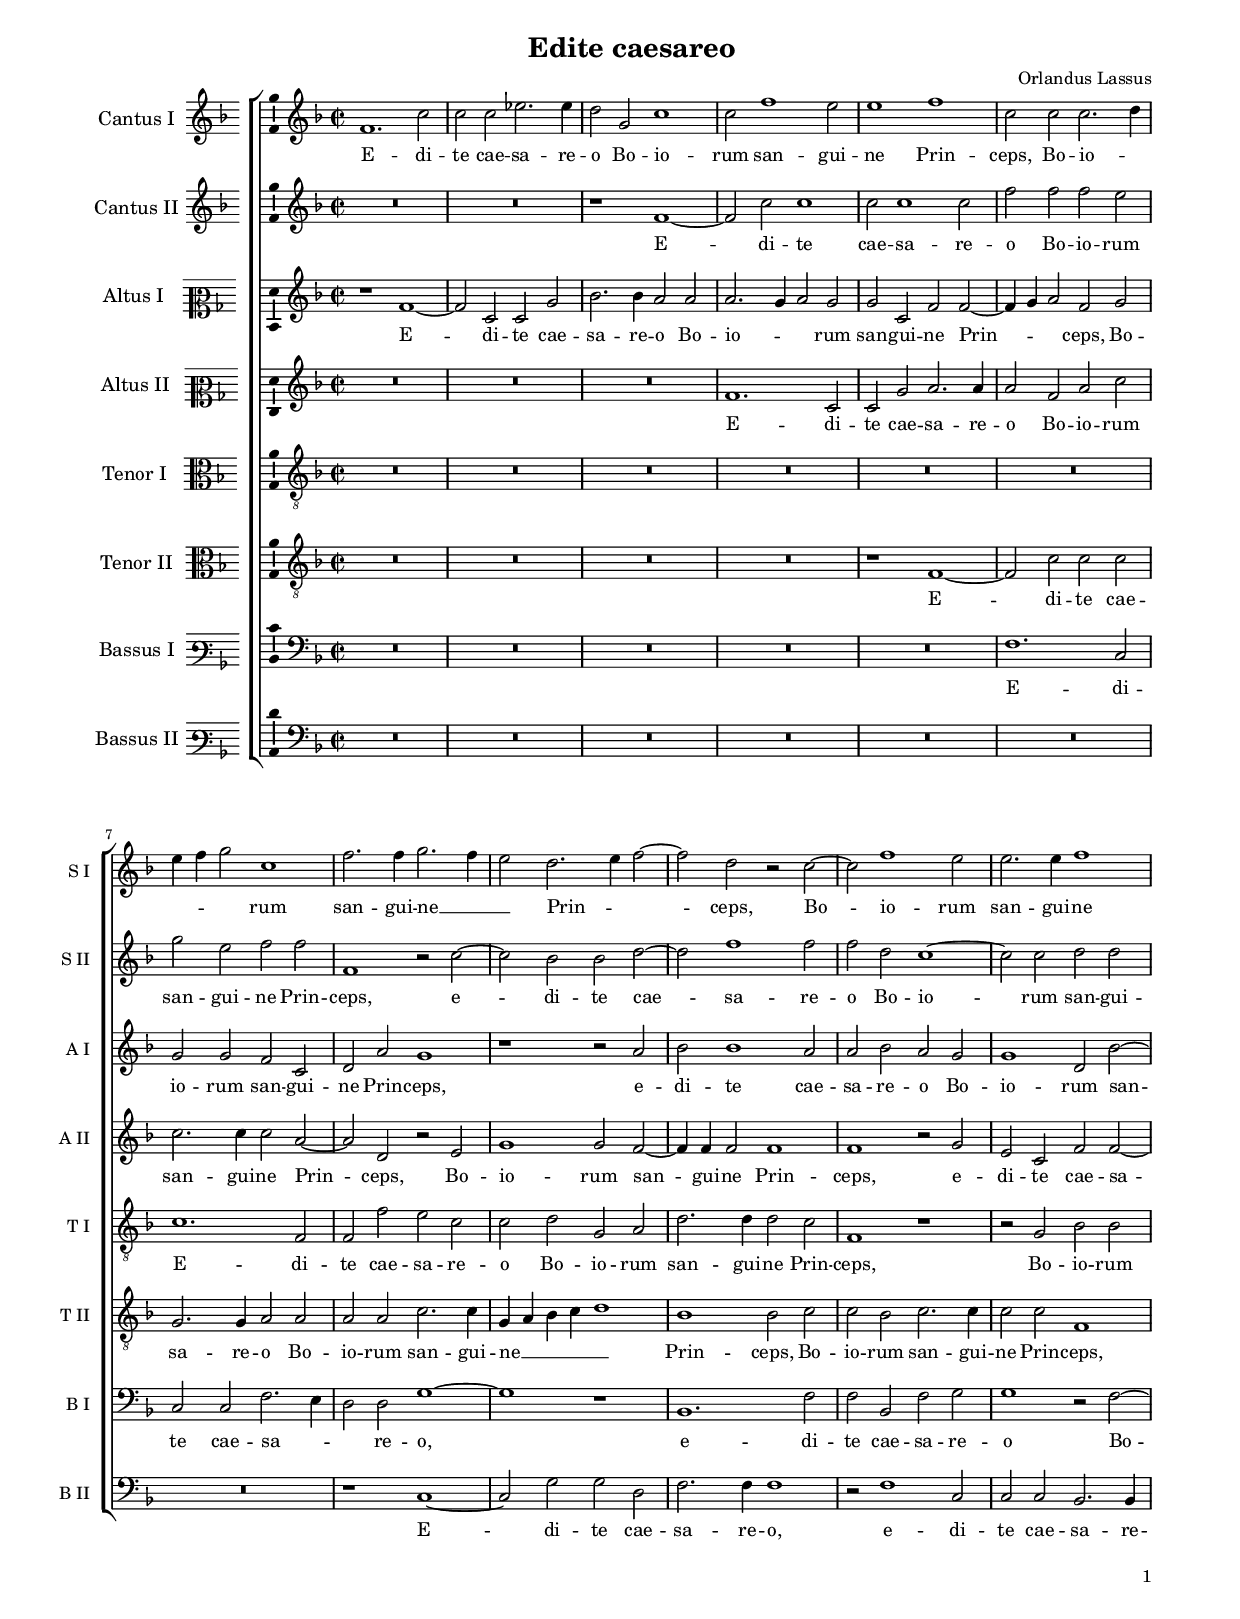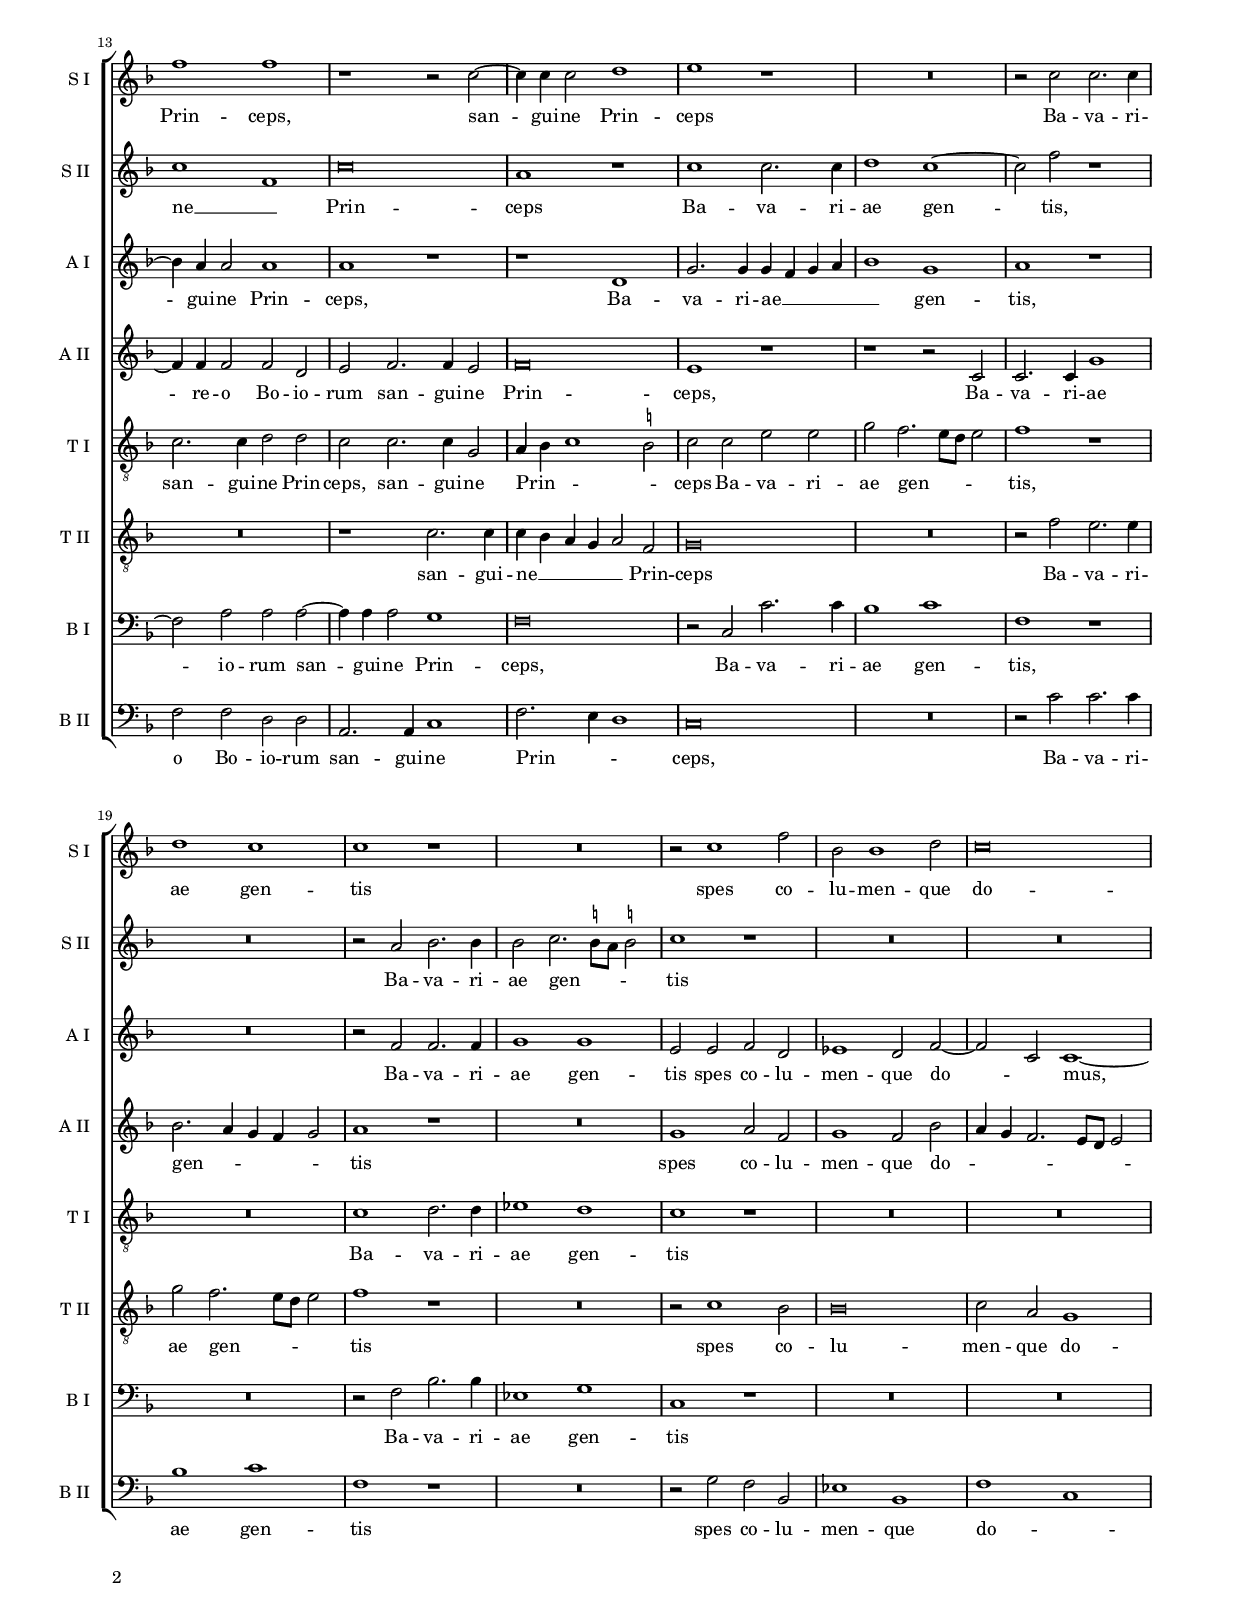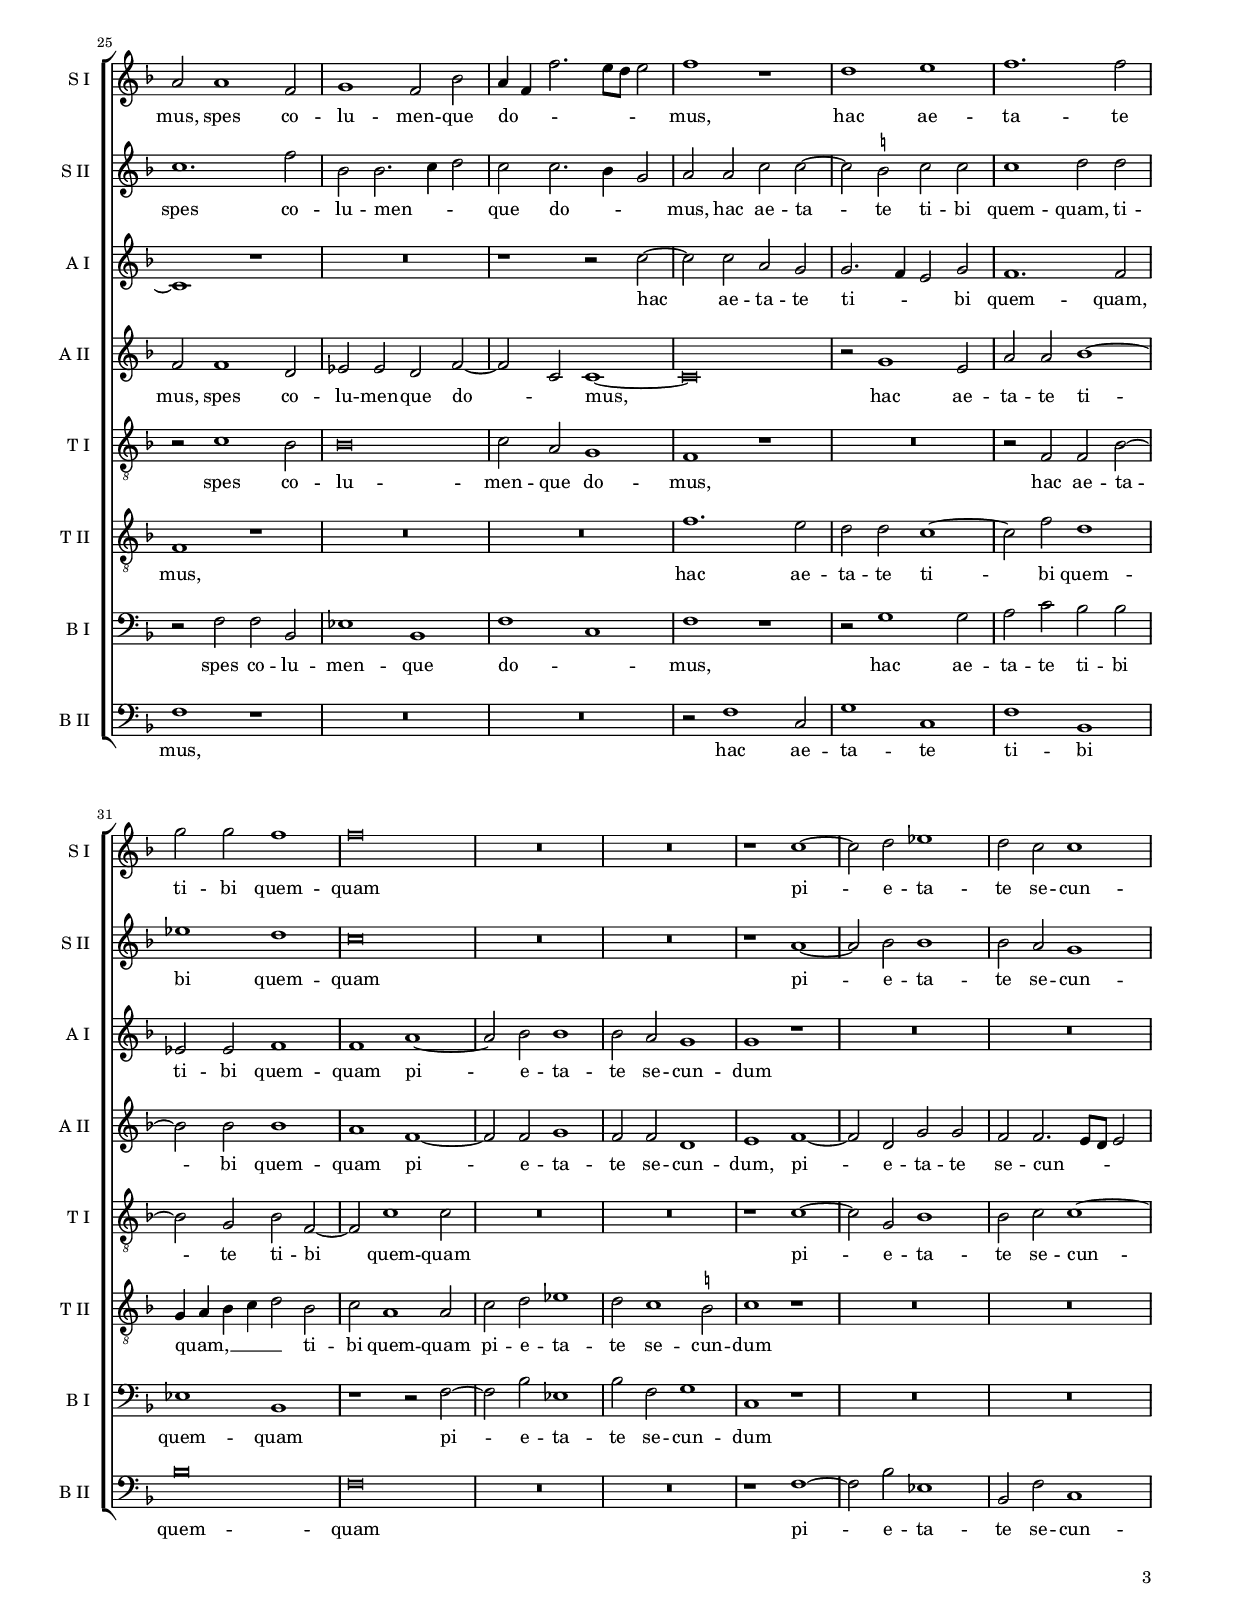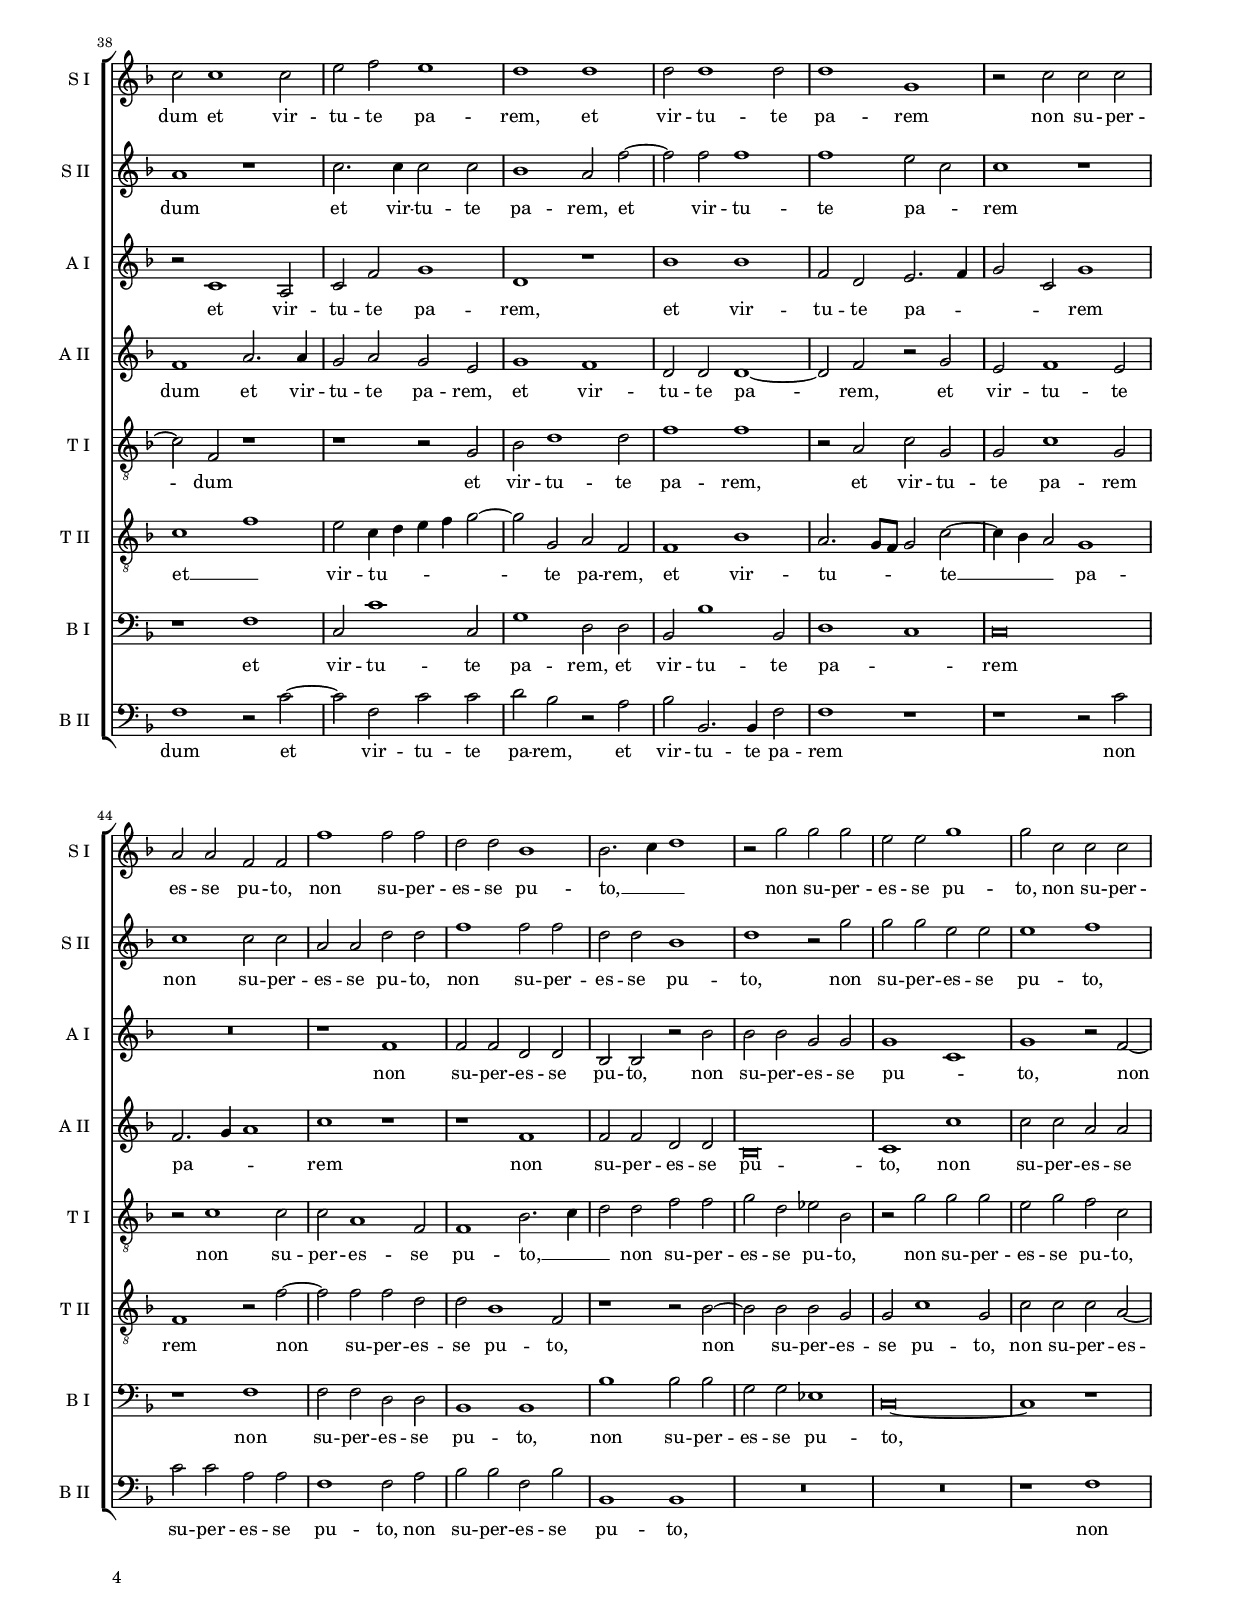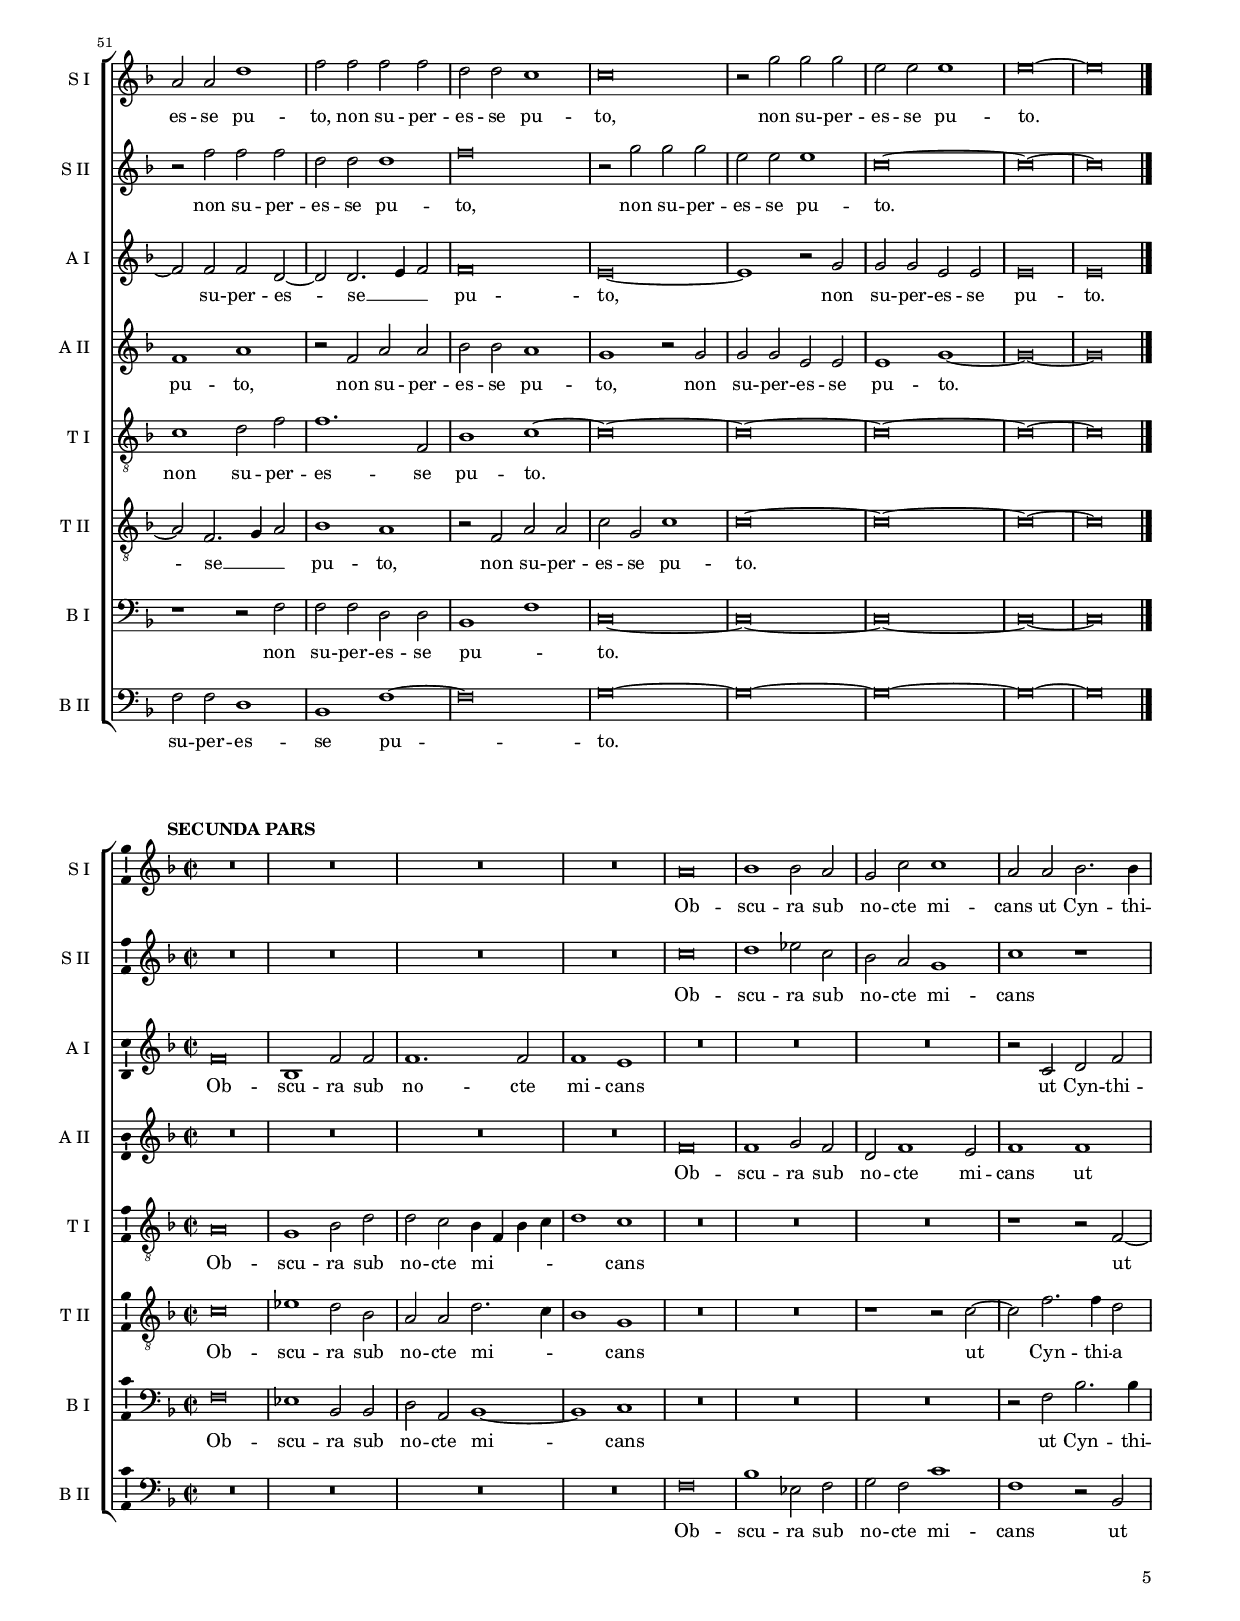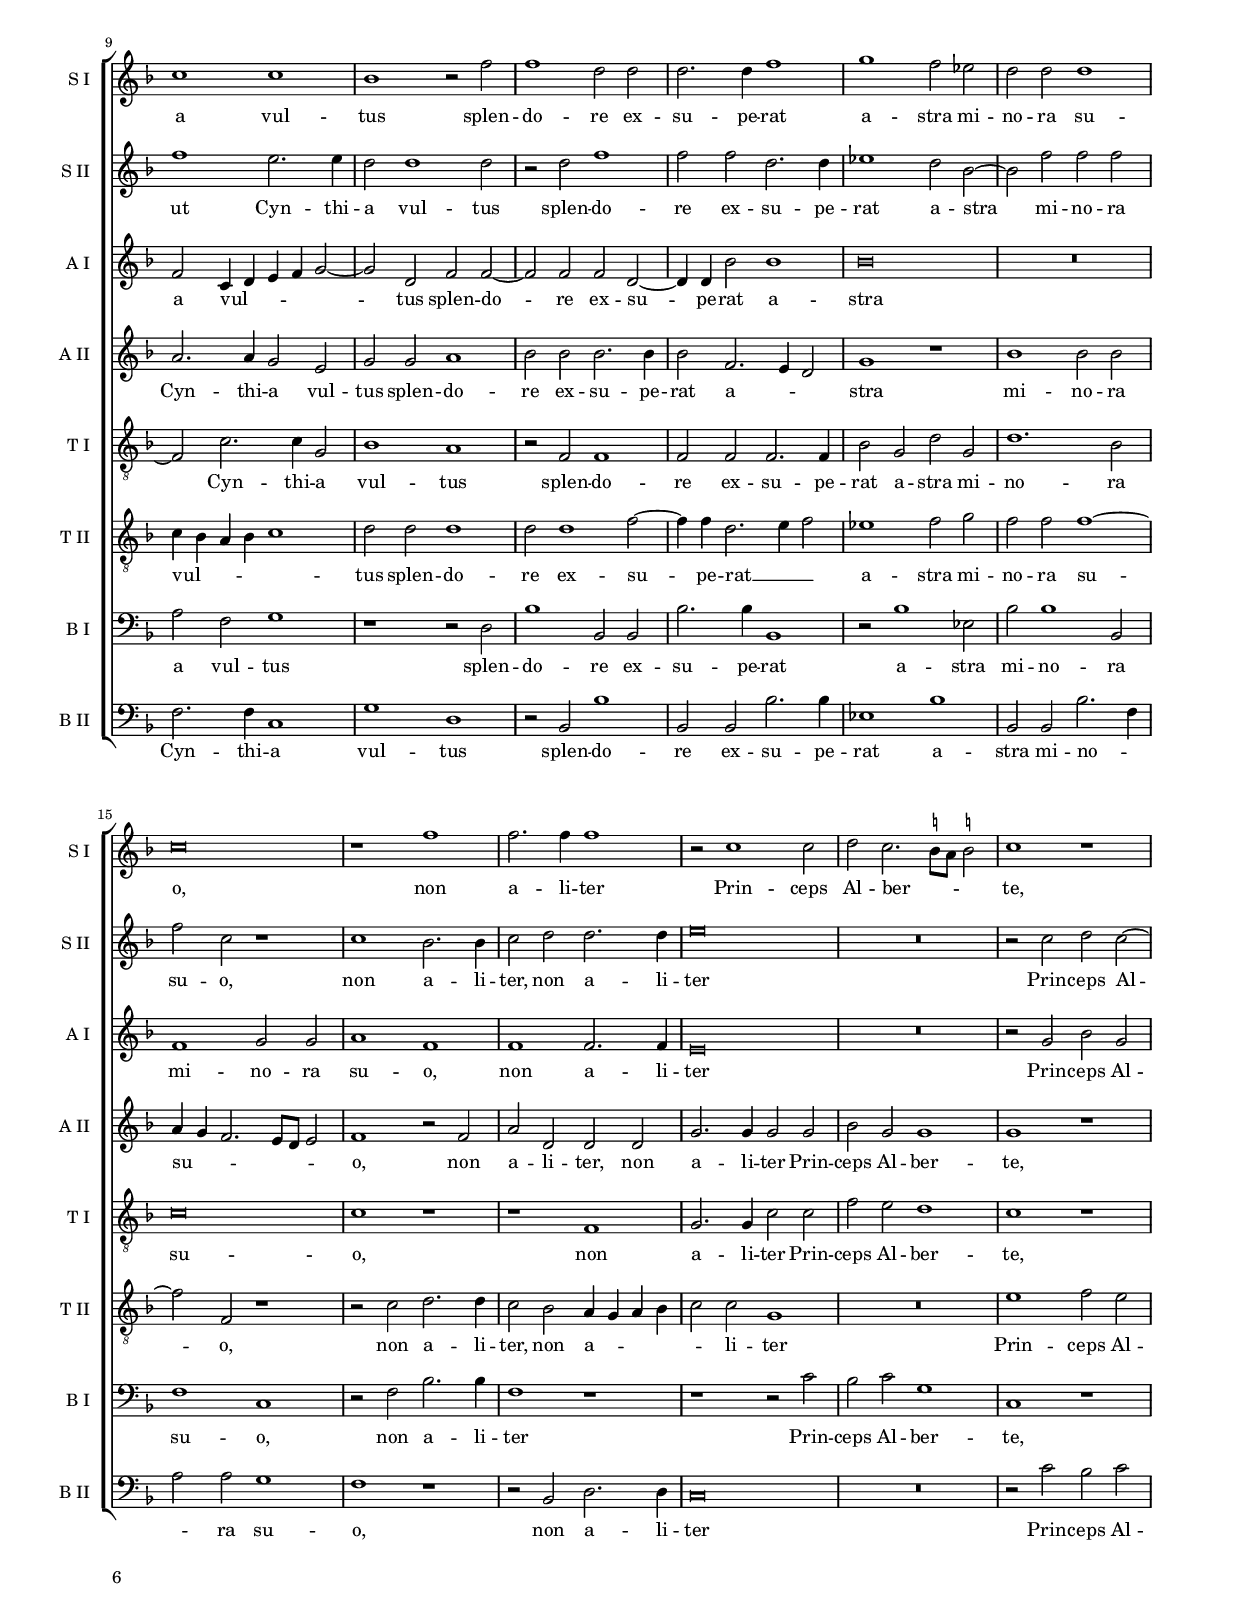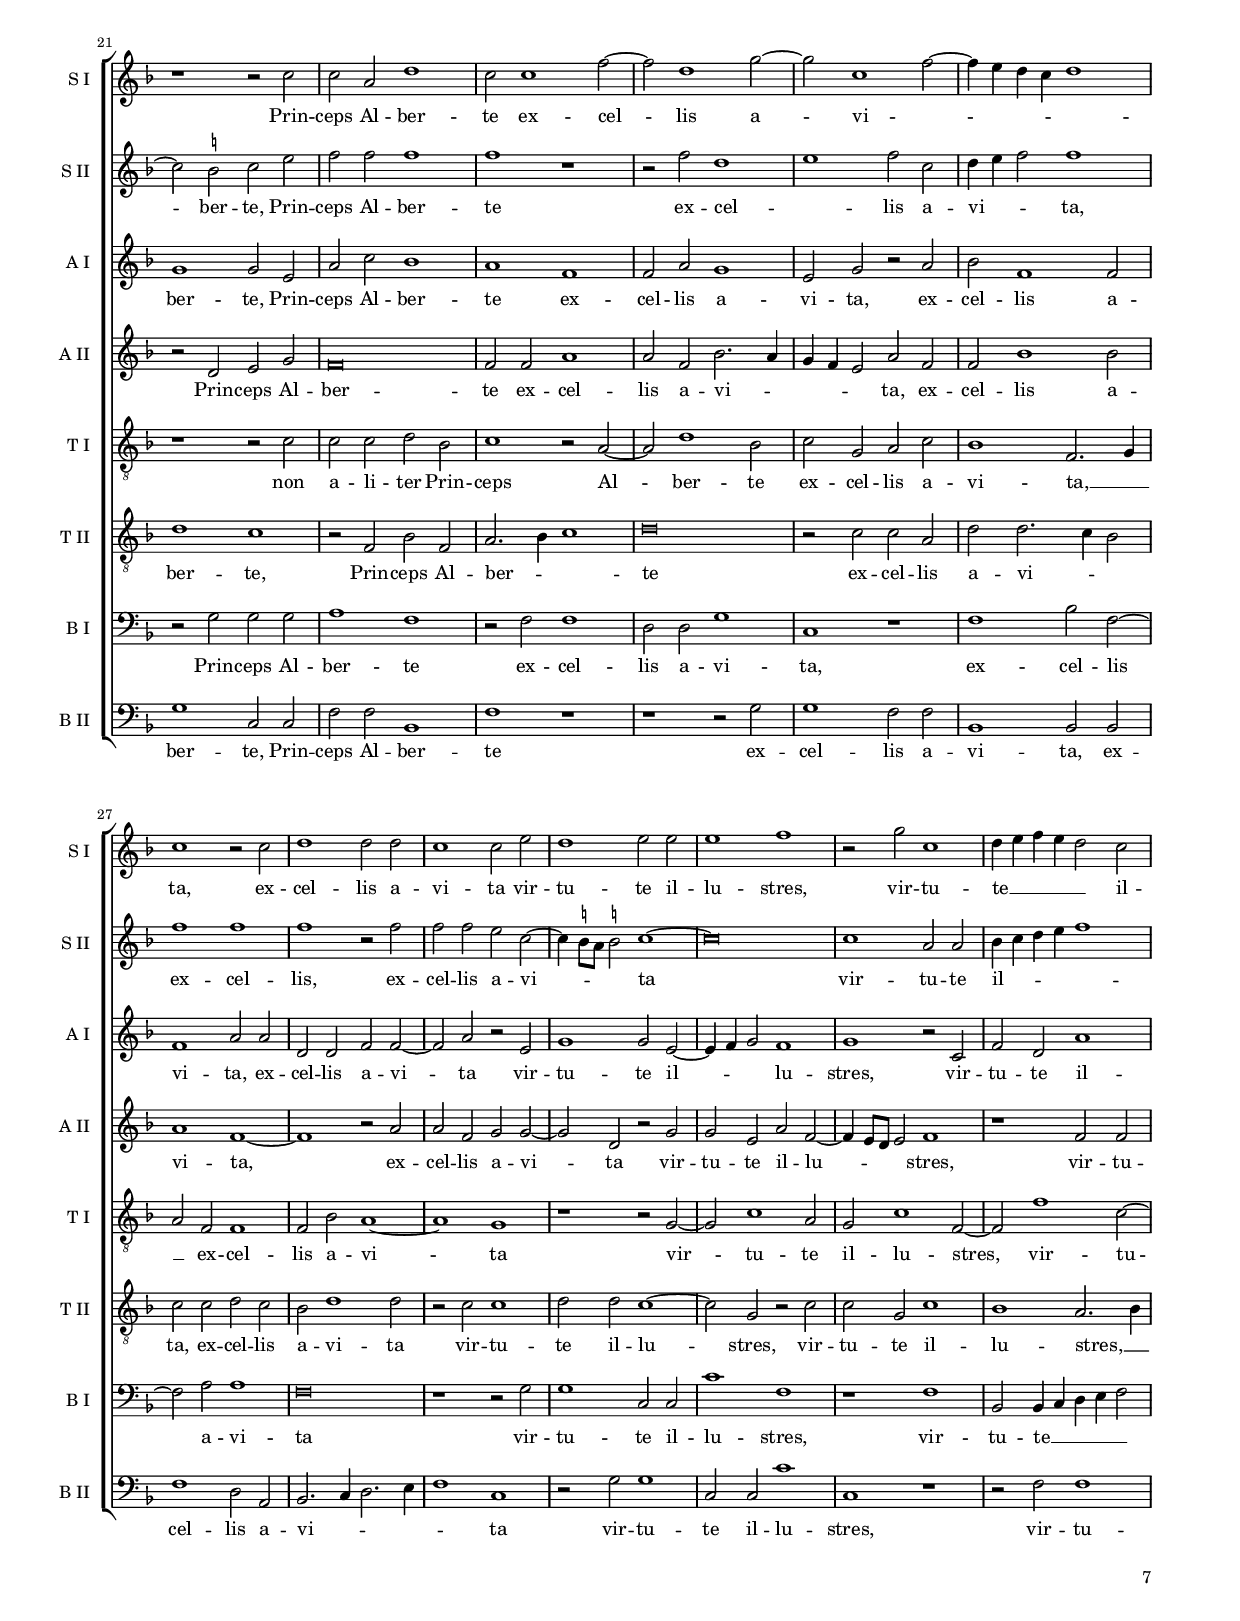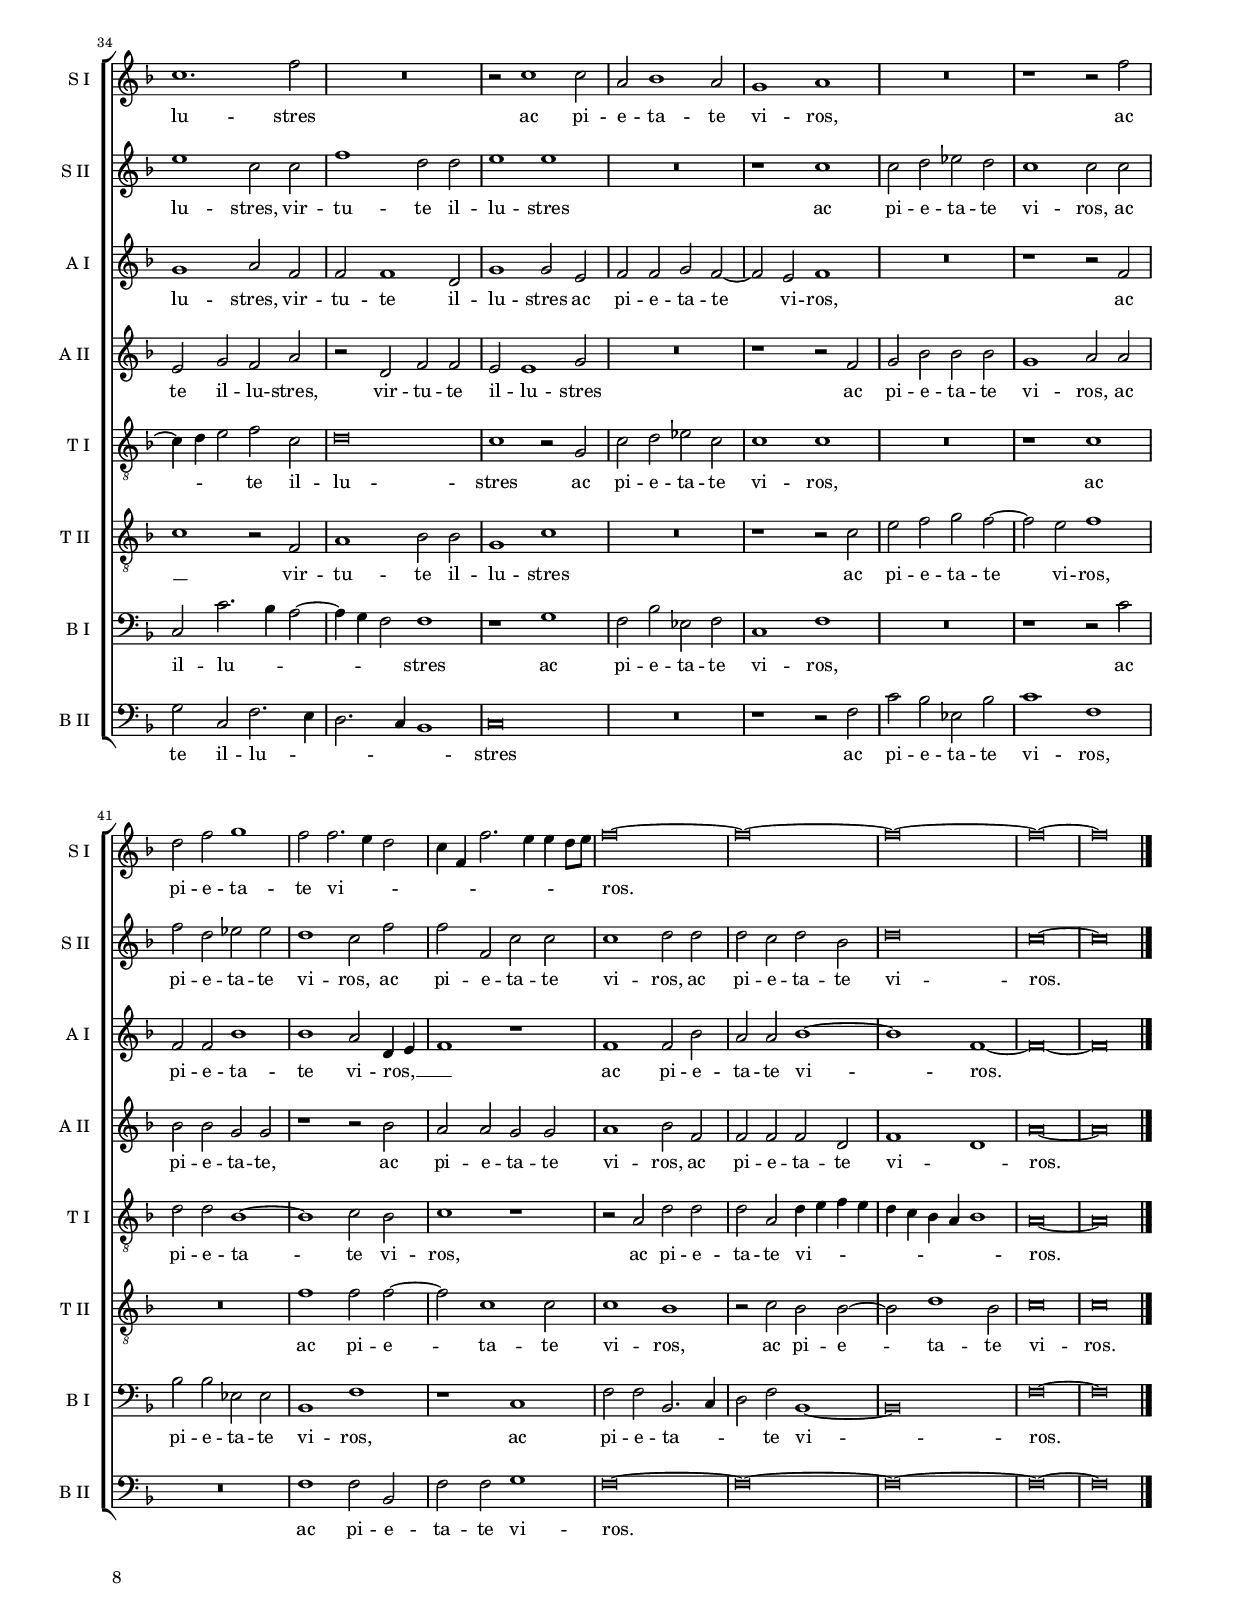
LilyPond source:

\header 
{
	title="Edite caesareo"
	composer="Orlandus Lassus"
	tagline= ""
}

\version "2.24.1"
\include "deutsch.ly"
#(set-global-staff-size 15)
% #(set-default-paper-size "letter")
#(ly:set-option 'point-and-click #f)


\paper
	{
	top-margin = 2 \cm
	bottom-margin = 1.4 \cm
	left-margin = 1.9 \cm
	right-margin = 1.5 \cm
	print-page-number = ##f
	ragged-bottom = ##f
	ragged-last-bottom = ##t
%	systems-per-page = 2
%	page-count = 8
	score-system-spacing = #'((basic-distance . 17) (minimum-distance . 14) (padding . 6) (strechability . 150))
	system-system-spacing = #'((basic-distance . 17) (minimum-distance . 14) (padding . 6) (strechability . 150))
	oddFooterMarkup=\markup   \fill-line { "" \fromproperty #'page:page-number-string }
	evenFooterMarkup=\markup  \fill-line { \fromproperty #'page:page-number-string "" }
	last-bottom-spacing = #'((basic-distance . 12) (minimum-distance . 7) (padding . 4))
	}


global =  
	{
	\key f \major
	\time 2/2 \set Score.measureLength = #(ly:make-moment 2/1)
	\skip 1*2*58 \bar "|."

	}

	ficta = { \once \set suggestAccidentals = ##t }
	
	forget = #(define-music-function (music) (ly:music?) #{
	\accidentalStyle forget
	$music
	\accidentalStyle default
	#})

	
incipitcantusprimus = \markup { \score {
	{
	\set Staff.instrumentName = \markup { \fontsize #1 "Cantus I" }
	\key f \major
	\clef violin
	s4 \bar ""
	}
	\layout  {
	raggedright = ##t
	indent = 1.6 \cm
	line-width = 2.5\cm
	\context { \Staff \remove Time_signature_engraver }
	\override Staff.Clef.Y-extent = #'(0 . 0)
	}} \hspace #1 }
      
incipitaltusprimus = \markup { \score {
	{
	\set Staff.instrumentName = \markup { \fontsize #1 "Altus I" }
	\key f \major
	\clef mezzosoprano
	s4 \bar ""
	}
	\layout  {
	raggedright = ##t
	indent = 1.6 \cm
	line-width = 2.5\cm
	\context { \Staff \remove Time_signature_engraver }
	\override Staff.Clef.Y-extent = #'(0 . 0)
	}} \hspace #1 }
      
incipittenorprimus = \markup { \score {
	{
	\set Staff.instrumentName = \markup { \fontsize #1 "Tenor I" }
	\key f \major
	\clef alto
	s4 \bar ""
	}
	\layout  {
	raggedright = ##t
	indent = 1.6 \cm
	line-width = 2.5\cm
	\context { \Staff \remove Time_signature_engraver }
	\override Staff.Clef.Y-extent = #'(0 . 0)
	}} \hspace #1 }


incipitbassusprimus = \markup { \score {
	{
	\set Staff.instrumentName = \markup { \fontsize #1 "Bassus I" }
	\key f \major
	\clef varbaritone
	s4 \bar ""
	}
	\layout  {
	raggedright = ##t
	indent = 1.6 \cm
	line-width = 2.5\cm
	\context { \Staff \remove Time_signature_engraver }
	\override Staff.Clef.Y-extent = #'(0 . 0)
	}} \hspace #1 }

incipitcantussecundus = \markup { \score {
	{
	\set Staff.instrumentName = \markup { \fontsize #1 "Cantus II" }
	\key f \major
	\clef violin
	s4 \bar ""
	}
	\layout  {
	raggedright = ##t
	indent = 1.6 \cm
	line-width = 2.5\cm
	\context { \Staff \remove Time_signature_engraver }
	\override Staff.Clef.Y-extent = #'(0 . 0)
	}} \hspace #1 }


incipitaltussecundus = \markup { \score {
	{
	\set Staff.instrumentName = \markup { \fontsize #1 "Altus II" }
	\key f \major
	\clef mezzosoprano
	s4 \bar ""
	}
	\layout  {
	raggedright = ##t
	indent = 1.6 \cm
	line-width = 2.5\cm
	\context { \Staff \remove Time_signature_engraver }
	\override Staff.Clef.Y-extent = #'(0 . 0)
	}} \hspace #1 }


incipittenorsecundus = \markup { \score {
	{
	\set Staff.instrumentName = \markup { \fontsize #1 "Tenor II" }
	\key f \major
	\clef alto
	s4 \bar ""
	}
	\layout  {
	raggedright = ##t
	indent = 1.6 \cm
	line-width = 2.5\cm
	\context { \Staff \remove Time_signature_engraver }
	\override Staff.Clef.Y-extent = #'(0 . 0)
	}} \hspace #1 }	


incipitbassussecundus = \markup { \score {
	{
	\set Staff.instrumentName = \markup { \fontsize #1 "Bassus II" }
	\key f \major
	\clef varbaritone
	s4 \bar ""
	}
	\layout  {
	raggedright = ##t
	indent = 1.6 \cm
	line-width = 2.5\cm
	\context { \Staff \remove Time_signature_engraver }
	\override Staff.Clef.Y-extent = #'(0 . 0)
	}} \hspace #1 }

cantusprimus =  \relative c''
	{
	f,1. c'2
	c2 c es2. es4
	d2 g, c1
	c2 f1 e2
%5
	e1 f1 |
	c2 c c2. d4
	e4 f g2 c,1
	f2. f4 g2. f4
	e2 d2. e4 f2~
%10
	f2 d r c~ |
	c2 f1 e2
	e2. e4 f1
	f1 f
	r1 r2 c~
%15
	c4 c c2 d1 |
	e1 r
	R\breve
	r2 c c2. c4
	d1 c
%20
	c1 r |
	R\breve
	r2 c1 f2
	b,2 b1 d2
	c\breve
%25
	a2 a1 f2 |
	g1 f2 b
	a4 f f'2. e8 d e2
	f1 r
	d1 e
%30
	f1. f2 |
	g2 g f1
	f\breve
	R\breve
	R\breve
%35
	r1 c~ |
	c2 d es1
	d2 c c1
	c2 c1 c2
	e2 f e1
%40
	d1 d |
	d2 d1 d2
	d1 g,
	r2 c c c
	a2 a f f
%45
	f'1 f2 f |
	d2 d b1
	b2. c4 d1
	r2 g g g
	e2 e g1
%50
	g2 c, c c |
	a2 a d1
	f2 f f f
	d2 d c1
	c\breve
%55
	r2 g' g g |
	e2 e e1
	e\breve~
	e\breve |
	}

altusprimus =  \relative c' 
	{
	r1 f~
	f2 c c g'
	b2. b4 a2 a
	a2. g4 a2 g
%5
	g2 c, f f~ |
	f4 g a2 f g
	g2 g f c
	d2 a' g1
	r1 r2 a
%10
	b2 b1 a2 |
	a2 b a g
	g1 d2 b'~
	b4 a a2 a1
	a1 r
%15
	r1 d, |
	g2. g4 g4 f g a
	b1 g
	a1 r
	R\breve
%20
	r2 f f2. f4 |
	g1 g
	e2 e f d
	es1 d2 f~
	f2 c c1~
%25
	c1 r |
	R\breve
	r1 r2 c'~
	c2 c a g
	g2. f4 e2 g
%30
	f1. f2 |
	es2 es f1
	f1 a~
	a2 b b1
	b2 a g1
%35
	g1 r |
	R\breve
	R\breve
	r2 c,1 a2
	c2 f g1
%40
	d1 r |
	b'1 b
	f2 d e2. f4
	g2 c, g'1
	R\breve
%45
	r1 f |
	f2 f d d
	b2 b r2 b'
	b2 b g g
	g1 c,
%50
	g'1 r2 f~ |
	f2 f f d~
	d2 d2. e4 f2
	f\breve
	e\breve~
%55
	e1 r2 g |
	g2 g e e
	e\breve
	e\breve |
	}

tenorprimus =  \relative c' 
	{
	R\breve
	R\breve
	R\breve
	R\breve
%5
	R\breve |
	R\breve
	c1. f,2
	f2 f' e c
	c2 d g, a
%10
	d2. d4 d2 c |
	f,1 r
	r2 g b b
	c2. c4 d2 d
	c2 c2. c4 g2
%15
	a4 b c1 \ficta h2 |
	c2 c e e
	g2 f2. e8 d e2
	f1 r
	R\breve
%20
	c1 d2. d4 |
	es1 d
	c1 r
	R\breve
	R\breve
%25
	r2 c1 b2 |
	b\breve
	c2 a g1
	f1 r
	R\breve
%30
	r2 f f b~ |
	b2 g b f~
	f2 c'1 c2
	R\breve
	R\breve
%35
	r1 c~ |
	c2 g b1
	b2 c c1~
	c2 f, r1
	r1 r2 g
%40
	b2 d1 d2 |
	f1 f
	r2 a, c g
	g2 c1 g2
	r2 c1 c2
%45
	c2 a1 f2 |
	f1 b2. c4
	d2 d f f
	g2 d es b
	r2 g' g g
%50
	e2 g f c |
	c1 d2 f
	f1. f,2
	b1 c~
	c\breve~
%55
	c\breve~ |
	c\breve~
	c\breve~
	c\breve |
	}

bassusprimus  =  \relative c 
	{
	R\breve
	R\breve
	R\breve
	R\breve
%5
	R\breve |
	f1. c2
	c2 c f2. e4
	d2 d g1~
	g1 r
%10
	b,1. f'2 |
	f2 b, f' g
	g1 r2 f~
	f2 a a a~
	a4 a a2 g1
%15
	f\breve |
	r2 c c'2. c4
	b1 c
	f,1 r
	R\breve
%20
	r2 f b2. b4 |
	es,1 g
	c,1 r
	R\breve
	R\breve
%25
	r2 f f b, |
	es1 b
	f'1 c
	f1 r
	r2 g1 g2
%30
	a2 c b b |
	es,1 b
	r1 r2 f'~
	f2 b es,1
	b'2 f g1
%35
	c,1 r |
	R\breve
	R\breve
	r1 f
	c2 c'1 c,2
%40
	g'1 d2 d |
	b2 b'1 b,2
	d1 c
	c\breve
	r1 f
%45
	f2 f d d |
	b1 b
	b'1 b2 b
	g2 g es1
	c\breve~
%50
	c1 r |
	r1 r2 f
	f2 f d d
	b1 f'
	c\breve~
%55
	c\breve~ |
	c\breve~
	c\breve~
	c\breve |
	}

cantussecundus =  \relative c''
	{
	R\breve
	R\breve
	r1 f,~
	f2 c' c1
%5
	c2 c1 c2 |
	f2 f f e
	g2 e f f
	f,1 r2 c'~
	c2 b b d~
%10
	d2 f1 f2 |
	f2 d c1~
	c2 c d d
	c1 f,
	c'\breve
%15
	a1 r |
	c1 c2. c4
	d1 c~
	c2 f r1
	R\breve
%20
	r2 a, b2. b4 |
	b2 c2. \stemDown \ficta h8 a \stemNeutral \ficta h!2
	c1 r
	R\breve
	R\breve
%25
	c1. f2 |
	b,2 b2. c4 d2
	c2 c2. b4 g2
	a2 a c c~
	c2 \ficta h c c
%30
	c1 d2 d |
	es1 d
	c\breve
	R\breve
	R\breve
%35
	r1 a~ |
	a2 b b1
	b2 a g1
	a1 r
	c2. c4 c2 c
%40
	b1 a2 f'~ |
	f2 f f1
	f1 e2 c
	c1 r
	c1 c2 c
%45
	a2 a d d |
	f1 f2 f
	d2 d b1
	d1 r2 g
	g2 g e e
%50
	e1 f |
	r2 f f f
	d2 d d1
	f\breve
	r2 g g g
%55
	e2 e e1 |
	c\breve~
	c\breve~
	c\breve |
	}

altussecundus =  \relative c'
	{
	R\breve
	R\breve
	R\breve
	f1. c2
%5
	c2 g' a2. a4 |
	a2 f a c
	c2. c4 c2 a~
	a2 d, r e
	g1 g2 f~
%10
	f4 f f2 f1 |
	f1 r2 g
	e2 c f f~
	f4 f f2 f d
	e2 f2. f4 e2
%15
	f\breve |
	e1 r
	r1 r2 c
	c2. c4 g'1
	b2. a4 g f g2
%20
	a1 r |
	R\breve
	g1 a2 f
	g1 f2 b
	a4 g f2. e8 d e2
%25
	f2 f1 d2 |
	es2 es d f~
	f2 c c1~
	c\breve
	r2 g'1 e2
%30
	a2 a b1~ |
	b2 b b1
	a1 f~
	f2 f g1
	f2 f d1
%35
	e1 f~ |
	f2 d g g
	f2 f2. e8 d e2
	f1 a2. a4
	g2 a g e
%40
	g1 f |
	d2 d d1~
	d2 f r g
	e2 f1 e2
	f2. g4 a1
%45
	c1 r |
	r1 f,
	f2 f d d
	b\breve
	c1 c'
%50
	c2 c a a |
	f1 a
	r2 f a a
	b2 b a1
	g1 r2 g
%55
	g2 g e e |
	e1 g~
	g\breve~
	g\breve |
	}

tenorsecundus =  \relative c'
	{
	R\breve
	R\breve
	R\breve
	R\breve
%5
	r1 f,~ |
	f2 c' c c
	g2. g4 a2 a
	a2 a c2. c4
	g4 a b c d1
%10
	b1 b2 c |
	c2 b c2. c4
	c2 c f,1
	R\breve
	r1 c'2. c4
%15
	c4 b a g a2 f |
	g\breve
	R\breve
	r2 f' e2. e4
	g2 f2. e8 d e2
%20
	f1 r |
	R\breve
	r2 c1 b2
	b\breve
	c2 a g1
%25
	f1 r |
	R\breve
	R\breve
	f'1. e2
	d2 d c1~
%30
	c2 f d1 |
	g,4 a b c d2 b
	c2 a1 a2
	c2 d es1
	d2 c1 \ficta h2
%35
	c1 r |
	R\breve
	R\breve
	c1 f
	e2 c4 d e f g2~
%40
	g2 g, a f |
	f1 b
	a2. g8 f g2 c~
	c4 b a2 g1
	f1 r2 f'~
%45
	f2 f f d |
	d2 b1 f2
	r1 r2 b~
	b2 b b g
	g2 c1 g2
%50
	c2 c c a~ |
	a2 f2. g4 a2
	b1 a
	r2 f a a
	c2 g c1
%55
	c\breve~ |
	c\breve~
	c\breve~
	c\breve |
	}

bassussecundus =  \relative c
	{
	R\breve
	R\breve
	R\breve
	R\breve
%5
	R\breve |
	R\breve
	R\breve
	r1 c~
	c2 g' g d
%10
	f2. f4 f1 |
	r2 f1 c2
	c2 c b2. b4
	f'2 f d d
	a2. a4 c1
%15
	f2. e4 d1 |
	c\breve
	R\breve
	r2 c'2 c2. c4
	b1 c
%20
	f,1 r |
	R\breve
	r2 g f b,
	es1 b
	f'1 c
%25
	f1 r |
	R\breve
	R\breve
	r2 f1 c2
	g'1 c,
%30
	f1 b, |
	b'\breve
	f\breve
	R\breve
	R\breve
%35
	r1 f~ |
	f2 b es,1
	b2 f' c1
	f1 r2 c'~
	c2 f, c' c
%40
	d2 b r2 a |
	b2 b,2. b4 f'2
	f1 r
	r1 r2 c'
	c2 c a a
%45
	f1 f2 a |
	b2 b f b
	b,1 b
	R\breve
	R\breve
%50
	r1 f' |
	f2 f d1
	b1 f'~
	f\breve
	g\breve~
%55
	g\breve~ |
	g\breve~
	g\breve~
	g\breve |
	}


lyricscantusprimus = \lyricmode {
	E -- di -- te cae -- sa -- re -- o 
	Bo -- io -- rum san -- gui -- ne Prin -- ceps,
	Bo -- io -- _ _ _ _ rum san -- gui -- ne __ _ _ Prin -- _ _ ceps,
	Bo -- io -- rum san -- gui -- ne Prin -- ceps,
	san -- gui -- ne Prin -- ceps
	Ba -- va -- ri -- ae gen -- tis
	spes co -- lu -- men -- que do -- mus,
	spes co -- lu -- men -- que do -- _ _ _ _ _ mus,
	hac ae -- ta -- te ti -- bi quem -- quam
	pi -- e -- ta -- te se -- cun -- dum
	et vir -- tu -- te pa -- rem,
	et vir -- tu -- te pa -- rem
	non su -- per -- es -- se pu -- to,
	non su -- per -- es -- se pu -- to, __ _ _
	non su -- per -- es -- se pu -- to,
	non su -- per -- es -- se pu -- to,
	non su -- per -- es -- se pu -- to,
	non su -- per -- es -- se pu -- to.
	}


lyricsaltusprimus = \lyricmode {
	E -- di -- te cae -- sa -- re -- o 
	Bo -- io -- _ _ rum san -- gui -- ne Prin -- _ _ ceps,
	Bo -- io -- rum san -- gui -- ne Prin -- ceps,
	e -- di -- te cae -- sa -- re -- o
	Bo -- io -- rum san -- gui -- ne Prin -- ceps,
	Ba -- va -- ri -- ae __ _ _ _ _ gen -- tis,
	Ba -- va -- ri -- ae gen -- tis
	spes co -- lu -- men -- que do -- _ mus,
	hac ae -- ta -- te ti -- _ _ bi quem -- quam,
	ti -- bi quem -- quam
	pi -- e -- ta -- te se -- cun -- dum
	et vir -- tu -- te pa -- rem,
	et vir -- tu -- te pa -- _ _ _ rem
	non su -- per -- es -- se pu -- to,
	non su -- per -- es -- se pu -- _ to,
	non su -- per -- es -- se __ _ _ pu -- to,
	non su -- per -- es -- se pu -- to.
	}


lyricstenorprimus = \lyricmode {
	E -- di -- te cae -- sa -- re -- o 
	Bo -- io -- rum san -- gui -- ne Prin -- ceps,
	Bo -- io -- rum san -- gui -- ne Prin -- ceps,
	san -- gui -- ne Prin -- _ _ _ ceps
	Ba -- va -- ri -- ae gen -- _ _ _ tis,
	Ba -- va -- ri -- ae gen -- tis
	spes co -- lu -- men -- que do -- mus,
	hac ae -- ta -- te ti -- bi quem -- quam
	pi -- e -- ta -- te se -- cun -- dum
	et vir -- tu -- te pa -- rem,
	et vir -- tu -- te pa -- rem
	non su -- per -- es -- se pu -- to, __ _ _
	non su -- per -- es -- se pu -- to,
	non su -- per -- es -- se pu -- to,
	non su -- per -- es -- se pu -- to.
	}


lyricsbassusprimus = \lyricmode {
	E -- di -- te cae -- sa -- _ _ re -- o,
	e -- di -- te cae -- sa -- re -- o
	Bo -- io -- rum san -- gui -- ne Prin -- ceps,
	Ba -- va -- ri -- ae gen -- tis,
	Ba -- va -- ri -- ae gen -- tis
	spes co -- lu -- men -- que do -- _ mus,
	hac ae -- ta -- te ti -- bi quem -- quam
	pi -- e -- ta -- te se -- cun -- dum
	et vir -- tu -- te pa -- rem,
	et vir -- tu -- te pa -- _ rem
	non su -- per -- es -- se pu -- to,
	non su -- per -- es -- se pu -- to,
	non su -- per -- es -- se pu -- _ to.
	}


lyricscantussecundus = \lyricmode {
	E -- di -- te cae -- sa -- re -- o 
	Bo -- io -- rum san -- gui -- ne Prin -- ceps,
	e -- di -- te cae -- sa -- re -- o
	Bo -- io -- rum san -- gui -- ne __ _ Prin -- ceps
	Ba -- va -- ri -- ae gen -- tis,
	Ba -- va -- ri -- ae gen -- _ _ _ tis
	spes co -- lu -- men -- _ _ que do -- _ _ mus,
	hac ae -- ta -- te ti -- bi quem -- quam,
	ti -- bi quem -- quam
	pi -- e -- ta -- te se -- cun -- dum
	et vir -- tu -- te pa -- rem,
	et vir -- tu -- te pa -- _ rem
	non su -- per -- es -- se pu -- to,
	non su -- per -- es -- se pu -- to,
	non su -- per -- es -- se pu -- to,
	non su -- per -- es -- se pu -- to,
	non su -- per -- es -- se pu -- to.
	}


lyricsaltussecundus = \lyricmode {
	E -- di -- te cae -- sa -- re -- o 
	Bo -- io -- rum san -- gui -- ne Prin -- ceps,
	Bo -- io -- rum san -- gui -- ne Prin -- ceps,
	e -- di -- te cae -- sa -- re -- o
	Bo -- io -- rum san -- gui -- ne Prin -- ceps,
	Ba -- va -- ri -- ae gen -- _ _ _ _ tis
	spes co -- lu -- men -- que do -- _ _ _ _ _ _ mus,
	spes co -- lu -- men -- que do -- _ mus,
	hac ae -- ta -- te ti -- bi quem -- quam
	pi -- e -- ta -- te se -- cun -- dum,
	pi -- e -- ta -- te se -- cun -- _ _ _ dum
	et vir -- tu -- te pa -- rem,
	et vir -- tu -- te pa -- rem,
	et vir -- tu -- te pa -- _ _ rem
	non su -- per -- es -- se pu -- to,
	non su -- per -- es -- se pu -- to,
	non su -- per -- es -- se pu -- to,
	non su -- per -- es -- se pu -- to.
	}
	

lyricstenorsecundus = \lyricmode {
	E -- di -- te cae -- sa -- re -- o 
	Bo -- io -- rum san -- gui -- ne __ _ _ _ _ Prin -- ceps,
	Bo -- io -- rum san -- gui -- ne Prin -- ceps,
	san -- gui -- ne __ _ _ _ _ Prin -- ceps
	Ba -- va -- ri -- ae gen -- _ _ _ tis
	spes co -- lu -- men -- que do -- mus,
	hac ae -- ta -- te ti -- bi quem -- quam, __ _ _ _ _
	ti -- bi quem -- quam
	pi -- e -- ta -- te se -- cun -- dum
	et __ _ vir -- tu -- _ _ _ _ te pa -- rem,
	et vir -- tu -- _ _ _ te __ _ _ pa -- rem
	non su -- per -- es -- se pu -- to,
	non su -- per -- es -- se pu -- to,
	non su -- per -- es -- se __ _ _ pu -- to,
	non su -- per -- es -- se pu -- to.
	}


lyricsbassussecundus = \lyricmode {
	E -- di -- te cae -- sa -- re -- o,
	e -- di -- te cae -- sa -- re -- o
	Bo -- io -- rum san -- gui -- ne Prin -- _ _ ceps,
	Ba -- va -- ri -- ae gen -- tis
	spes co -- lu -- men -- que do -- _ mus,
	hac ae -- ta -- te ti -- bi quem -- quam
	pi -- e -- ta -- te se -- cun -- dum
	et vir -- tu -- te pa -- rem,
	et vir -- tu -- te pa -- rem
	non su -- per -- es -- se pu -- to,
	non su -- per -- es -- se pu -- to,
	non su -- per -- es -- se pu -- to.
	}


\score
{	\transpose c c {
	
<<
	\new ChoirStaff \with { \override StaffGrouper.staffgroup-staff-spacing.basic-distance = #15 
				\override StaffGrouper.staff-staff-spacing.basic-distance = #12 }
	<<
	
	\new Staff << \global
	\new Voice="v1" {
		\set Staff.instrumentName=\incipitcantusprimus
		\set Staff.shortInstrumentName = "S I  "
		\set Staff.midiInstrument = "reed organ"
		\clef violin
		\cantusprimus }
	\new Lyrics \lyricsto "v1" {\lyricscantusprimus }
	>>

	\new Staff << \global
	\new Voice="v5" {
		\set Staff.instrumentName=\incipitcantussecundus
		\set Staff.shortInstrumentName = "S II  "
		\set Staff.midiInstrument = "reed organ"
		\clef violin
		\cantussecundus }
	\new Lyrics \lyricsto "v5" {\lyricscantussecundus }
	>>
	
	\new Staff << \global
	\new Voice="v2" {
		\set Staff.instrumentName=\incipitaltusprimus
		\set Staff.shortInstrumentName = "A I  "
		\set Staff.midiInstrument = "reed organ"
		\clef violin 
		\altusprimus }
	\new Lyrics \lyricsto "v2" {\lyricsaltusprimus }
	>>	
	
	\new Staff << \global
	\new Voice="v6" {
		\set Staff.instrumentName=\incipitaltussecundus
		\set Staff.shortInstrumentName = "A II  "
		\set Staff.midiInstrument = "reed organ"
		\clef violin 
		\altussecundus }
	\new Lyrics \lyricsto "v6" {\lyricsaltussecundus }
	>>
	
	\new Staff << \global
	\new Voice="v3" {
		\set Staff.instrumentName=\incipittenorprimus
		\set Staff.shortInstrumentName = "T I  "
		\set Staff.midiInstrument = "reed organ"
		\clef "G_8"
		\tenorprimus }
	\new Lyrics \lyricsto "v3" {\lyricstenorprimus }
	>>
	
	\new Staff << \global
	\new Voice="v7" {
		\set Staff.instrumentName=\incipittenorsecundus
		\set Staff.shortInstrumentName = "T II  "
		\set Staff.midiInstrument = "reed organ"
		\clef "G_8"
		\tenorsecundus }
	\new Lyrics \lyricsto "v7" {\lyricstenorsecundus }
	>>
	
	\new Staff << \global
	\new Voice="v4" {
		\set Staff.instrumentName=\incipitbassusprimus
		\set Staff.shortInstrumentName = "B I  "
		\set Staff.midiInstrument = "reed organ"
		\clef bass 
		\bassusprimus }
	\new Lyrics \lyricsto "v4" {\lyricsbassusprimus}
	>>

	\new Staff << \global
	\new Voice="v8" {
		\set Staff.instrumentName=\incipitbassussecundus
		\set Staff.shortInstrumentName = "B II  "
		\set Staff.midiInstrument = "reed organ"
		\clef bass 
		\bassussecundus }
	\new Lyrics \lyricsto "v8" {\lyricsbassussecundus}
	>>
	>>
>>
	} % transpose

\layout
	{
	indent = 2.5 \cm
%	\context { \Lyrics \override VerticalAxisGroup.nonstaff-relatedstaff-spacing.padding = #1.2 }
%	\context { \Lyrics \override LyricText.font-size = #1 }
	\context { \Score \override BarNumber.padding = #2 }
	\context { \Voice \override NoteHead.style = #'baroque }
	\context { \Staff \consists Ambitus_engraver }
	}

\midi
	{
	 \tempo 2 = 85
	}
    
	
}
    
    
%%%%%%%%%%%%%%%%%%%%%%%%%%%%  SECUNDA PARS %%%%%%%%%%%%%%%%%%%%%%%%%%%%%%%%%

	
	
global = {
	\key f \major
	\time 2/2 \set Score.measureLength = #(ly:make-moment 2/1)
	\skip 1*2*48 \bar "|."
	}


cantusprimus =  \relative c''
	{
	R\breve
	R\breve
	R\breve
	R\breve
%5
	a\breve |
	b1 b2 a
	g2 c c1
	a2 a b2. b4
	c1 c
%10
	b1 r2 f' |
	f1 d2 d
	d2. d4 f1
	g1 f2 es
	d2 d d1
%15
	c\breve |
	r1 f
	f2. f4 f1
	r2 c1 c2
	d2 c2. \ficta \stemDown h8 a \stemNeutral \ficta h!2
%20
	c1 r |
	r1 r2 c
	c2 a d1
	c2 c1 f2~
	f2 d1 g2~
%25
	g2 c,1 f2~ |
	f4 e d c d1
	c1 r2 c
	d1 d2 d
	c1 c2 e
%30
	d1 e2 e |
	e1 f
	r2 g c,1
	d4 e f e d2 c
	c1. f2
%35
	R\breve |
	r2 c1 c2
	a2 b1 a2
	g1 a
	R\breve
%40
	r1 r2 f' |
	d2 f g1
	f2 f2. e4 d2
	c4 f, f'2. e4 e d8 e
	f\breve~
%45
	f\breve~
	f\breve~
	f\breve~
	f\breve |
	}

altusprimus =  \relative c' 
	{
	f\breve
	b,1 f'2 f
	f1. f2
	f1 e
%5
	R\breve |
	R\breve
	R\breve
	r2 c d f
	f2 c4 d e f g2~
%10
	g2 d f f~ |
	f2 f f d~
	d4 d b'2 b1
	b\breve
	R\breve
%15
	f1 g2 g |
	a1 f
	f1 f2. f4
	e\breve
	R\breve
%20
	r2 g b g |
	g1 g2 e
	a2 c b1
	a1 f
	f2 a g1
%25
	e2 g r a |
	b2 f1 f2
	f1 a2 a
	d,2 d f f~
	f2 a r e
%30
	g1 g2 e~ |
	e4 f g2 f1
	g1 r2 c,
	f2 d a'1
	g1 a2 f
%35
	f2 f1 d2 |
	g1 g2 e
	f2 f g f~
	f2 e f1
	R\breve
%40
	r1 r2 f |
	f2 f b1
	b1 a2 d,4 e
	f1 r
	f1 f2 b
%45
	a2 a b1~ |
	b1 f~
	f\breve~
	f\breve |
	}

tenorprimus =  \relative c' 
	{
	a\breve
	g1 b2 d
	d2 c b4 f b c
	d1 c
%5
	R\breve |
	R\breve
	R\breve
	r1 r2 f,~
	f2 c'2. c4 g2
%10
	b1 a |
	r2 f f1
	f2 f f2. f4
	b2 g d' g,
	d'1. b2
%15
	c\breve |
	c1 r
	r1 f,
	g2. g4 c2 c
	f2 e d1
%20
	c1 r |
	r1 r2 c
	c2 c d b
	c1 r2 a~
	a2 d1 b2
%25
	c2 g a c |
	b1 f2. g4
	a2 f f1
	f2 b a1~
	a1 g
%30
	r1 r2 g~ |
	g2 c1 a2
	g2 c1 f,2~
	f2 f'1 c2~
	c4 d e2 f c
%35
	d\breve |
	c1 r2 g
	c2 d es c
	c1 c
	R\breve
%40
	r1 c |
	d2 d b1~
	b1 c2 b
	c1 r
	r2 a d d
%45
	d2 a d4 e f e |
	d4 c b a b1
	a\breve~
	a\breve |
	}

bassusprimus  =  \relative c 
	{
	f\breve
	es1 b2 b
	d2 a b1~
	b1 c
%5
	R\breve |
	R\breve
	R\breve
	r2 f b2. b4
	a2 f g1
%10
	r1 r2 d |
	b'1 b,2 b
	b'2. b4 b,1
	r2 b'1 es,2
	b'2 b1 b,2
%15
	f'1 c |
	r2 f b2. b4
	f1 r
	r1 r2 c'
	b2 c g1
%20
	c,1 r |
	r2 g' g g
	a1 f
	r2 f f1
	d2 d g1
%25
	c,1 r |
	f1 b2 f~
	f2 a a1
	f\breve
	r1 r2 g
%30
	g1 c,2 c |
	c'1 f,
	r1 f
	b,2 b4 c d e f2
	c2 c'2. b4 a2~
%35
	a4 g f2 f1 |
	r1 g
	f2 b es, f
	c1 f
	R\breve
%40
	r1 r2 c' |
	b2 b es, es
	b1 f'
	r1 c
	f2 f b,2. c4
%45
	d2 f b,1~ |
	b\breve
	f'\breve~
	f\breve |
	}

cantussecundus =  \relative c''
	{
	R\breve
	R\breve
	R\breve
	R\breve
%5
	c\breve |
	d1 es2 c
	b2 a g1
	c1 r
	f1 e2. e4
%10
	d2 d1 d2 |
	r2 d f1
	f2 f d2. d4
	es1 d2 b~
	b2 f' f f
%15
	f2 c r1 |
	c1 b2. b4
	c2 d d2. d4
	e\breve
	R\breve
%20
	r2 c d c~ |
	c2 \ficta h c e
	f2 f f1
	f1 r
	r2 f d1
%25
	e1 f2 c |
	d4 e f2 f1
	f1 f
	f1 r2 f
	f2 f e c~
%30
	c4 \stemDown \ficta h8 a \stemNeutral \ficta h!2 c1~ |
	c\breve
	c1 a2 a
	b4 c d e f1
	e1 c2 c 
%35
	f1 d2 d |
	e1 e
	R\breve
	r1 c
	c2 d es d
%40
	c1 c2 c |
	f2 d es es
	d1 c2 f
	f2 f, c' c
	c1 d2 d
%45
	d2 c d b |
	d\breve
	c\breve~
	c\breve |
	}

altussecundus =  \relative c'
	{
	R\breve
	R\breve
	R\breve
	R\breve
%5
	f\breve |
	f1 g2 f
	d2 f1 e2
	f1 f
	a2. a4 g2 e
%10
	g2 g a1 |
	b2 b b2. b4
	b2 f2. e4 d2
	g1 r
	b1 b2 b
%15
	a4 g f2. e8 d e2 |
	f1 r2 f
	a2 d, d d
	g2. g4 g2 g
	b2 g g1
%20
	g1 r |
	r2 d e g
	f\breve
	f2 f a1
	a2 f b2. a4
%25
	g4 f e2 a f |
	f2 b1 b2
	a1 f~
	f1 r2 a
	a2 f g g~
%30
	g2 d r g |
	g2 e a f~
	f4 e8 d e2 f1
	r1 f2 f
	e2 g f a
%35
	r2 d, f f |
	e2 e1 g2
	R\breve
	r1 r2 f
	g2 b b b
%40
	g1 a2 a |
	b2 b g g
	r1 r2 b
	a2 a g g
	a1 b2 f
%45
	f2 f f d |
	f1 d
	a'\breve~
	a\breve |
      }

tenorsecundus =  \relative c'
	{
	c\breve
	es1 d2 b
	a2 a d2. c4
	b1 g
%5
	R\breve |
	R\breve
	r1 r2 c~
	c2 f2. f4 d2
	c4 b a b c1
%10
	d2 d d1 |
	d2 d1 f2~
	f4 f d2. e4 f2
	es1 f2 g
	f2 f f1~
%15
	f2 f, r1 |
	r2 c' d2. d4
	c2 b a4 g a b
	c2 c g1
	R\breve
%20
	e'1 f2 e |
	d1 c
	r2 f, b f
	a2. b4 c1
	d\breve
%25
	r2 c c a |
	d2 d2. c4 b2
	c2 c d c
	b2 d1 d2
	r2 c c1
%30
	d2 d c1~ |
	c2 g r c
	c2 g c1
	b1 a2. b4
	c1 r2 f,
%35
	a1 b2 b |
	g1 c
	R\breve
	r1 r2 c
	e2 f g f~
%40
	f2 e f1 |
	R\breve
	f1 f2 f~
	f2 c1 c2
	c1 b
%45
	r2 c b b~ |
	b2 d1 b2
	c\breve
	c\breve |
	}

bassussecundus =  \relative c
	{
	R\breve
	R\breve
	R\breve
	R\breve
%5
	f\breve |
	b1 es,2 f
	g2 f c'1
	f,1 r2 b,
	f'2. f4 c1
%10
	g'1 d |
	r2 b b'1
	b,2 b b'2. b4
	es,1 b'
	b,2 b b'2. f4
%15
	a2 a g1 |
	f1 r
	r2 b, d2. d4
	c\breve
	R\breve
%20
	r2 c' b c |
	g1 c,2 c
	f2 f b,1
	f'1 r
	r1 r2 g
%25
	g1 f2 f |
	b,1 b2 b
	f'1 d2 a
	b2. c4 d2. e4
	f1 c
%30
	r2 g' g1 |
	c,2 c c'1
	c,1 r
	r2 f f1
	g2 c, f2. e4
%35
	d2. c4 b1 |
	c\breve
	R\breve
	r1 r2 f
	c'2 b es, b'
%40
	c1 f, |
	R\breve
	f1 f2 b,
	f'2 f g1
	f\breve~
%45
	f\breve~ |
	f\breve~
	f\breve~
	f\breve |
	}


lyricscantusprimus = \lyricmode {
	Ob -- scu -- ra sub no -- cte mi -- cans
	ut Cyn -- thi -- a vul -- tus
	splen -- do -- re ex -- su -- pe -- rat a -- stra mi -- no -- ra su -- o,
	non a -- li -- ter Prin -- ceps Al -- ber -- _ _ _ te,
	Prin -- ceps Al -- ber -- te
	ex -- cel -- lis a -- vi -- _ _ _ _ _ ta,
	ex -- cel -- lis a -- vi -- ta
	vir -- tu -- te il -- lu -- stres,
	vir -- tu -- te __ _ _ _ _ il -- lu -- stres
	ac pi -- e -- ta -- te vi -- ros,
	ac pi -- e -- ta -- te vi -- _ _ _ _ _ _ _ _ _ ros.
	}


lyricsaltusprimus = \lyricmode {
	Ob -- scu -- ra sub no -- cte mi -- cans
	ut Cyn -- thi -- a vul -- _ _ _ _ tus
	splen -- do -- re ex -- su -- pe -- rat a -- stra mi -- no -- ra su -- o,
	non a -- li -- ter Prin -- ceps Al -- ber -- te,
	Prin -- ceps Al -- ber -- te
	ex -- cel -- lis a -- vi -- ta,
	ex -- cel -- lis a -- vi -- ta,
	ex -- cel -- lis a -- vi -- ta
	vir -- tu -- te il -- _ _ lu -- stres,
	vir -- tu -- te il -- lu -- stres,
	vir -- tu -- te il -- lu -- stres
	ac pi -- e -- ta -- te vi -- ros,
	ac pi -- e -- ta -- te vi -- ros, __ _ _ 
	ac pi -- e -- ta -- te vi -- ros.
	}


lyricstenorprimus = \lyricmode {
	Ob -- scu -- ra sub no -- cte mi -- _ _ _ _ cans
	ut Cyn -- thi -- a vul -- tus
	splen -- do -- re ex -- su -- pe -- rat a -- stra mi -- no -- ra su -- o,
	non a -- li -- ter Prin -- ceps Al -- ber -- te,
	non a -- li -- ter Prin -- ceps Al -- ber -- te
	ex -- cel -- lis a -- vi -- ta, __ _ _
	ex -- cel -- lis a -- vi -- ta
	vir -- tu -- te il -- lu -- stres,
	vir -- tu -- _ _ te il -- lu -- stres
	ac pi -- e -- ta -- te vi -- ros,
	ac pi -- e -- ta -- te vi -- ros,
	ac pi -- e -- ta -- te vi -- _ _ _ _ _ _ _ _ ros.
	}


lyricsbassusprimus = \lyricmode {
	Ob -- scu -- ra sub no -- cte mi -- cans
	ut Cyn -- thi -- a vul -- tus
	splen -- do -- re ex -- su -- pe -- rat a -- stra mi -- no -- ra su -- o,
	non a -- li -- ter Prin -- ceps Al -- ber -- te,
	Prin -- ceps Al -- ber -- te
	ex -- cel -- lis a -- vi -- ta,
	ex -- cel -- lis a -- vi -- ta
	vir -- tu -- te il -- lu -- stres,
	vir -- tu -- te __ _ _ _ _ il -- lu -- _ _ _ _ stres
	ac pi -- e -- ta -- te vi -- ros,
	ac pi -- e -- ta -- te vi -- ros,
	ac pi -- e -- ta -- _ _ te vi -- ros.
	}


lyricscantussecundus = \lyricmode {
	Ob -- scu -- ra sub no -- cte mi -- cans
	ut Cyn -- thi -- a vul -- tus
	splen -- do -- re ex -- su -- pe -- rat a -- stra mi -- no -- ra su -- o,
	non a -- li -- ter,
	non a -- li -- ter Prin -- ceps Al -- ber -- te,
	Prin -- ceps Al -- ber -- te
	ex -- cel -- _ lis a -- vi -- _ _ ta,
	ex -- cel -- lis,
	ex -- cel -- lis a -- vi -- _ _ _ ta
	vir -- tu -- te il -- _ _ _ _ lu -- stres,
	vir -- tu -- te il -- lu -- stres
	ac pi -- e -- ta -- te vi -- ros,
	ac pi -- e -- ta -- te vi -- ros,
	ac pi -- e -- ta -- te vi -- ros,
	ac pi -- e -- ta -- te vi -- ros.
	}


lyricsaltussecundus = \lyricmode {
	Ob -- scu -- ra sub no -- cte mi -- cans
	ut Cyn -- thi -- a vul -- tus
	splen -- do -- re ex -- su -- pe -- rat a -- _ _ stra mi -- no -- ra su -- _ _ _ _ _ o,
	non a -- li -- ter,
	non a -- li -- ter
	Prin -- ceps Al -- ber -- te,
	Prin -- ceps Al -- ber -- te
	ex -- cel -- lis a -- vi -- _ _ _ _ ta,
	ex -- cel -- lis a -- vi -- ta,
	ex -- cel -- lis a -- vi -- ta
	vir -- tu -- te il -- lu -- _ _ _ stres,
	vir -- tu -- te il -- lu -- stres,
	vir -- tu -- te il -- lu -- stres
	ac pi -- e -- ta -- te vi -- ros,
	ac pi -- e -- ta -- te,
	ac pi -- e -- ta -- te vi -- ros,
	ac pi -- e -- ta -- te vi -- _ ros.
	}
	

lyricstenorsecundus = \lyricmode {
	Ob -- scu -- ra sub no -- cte mi -- _ _ cans
	ut Cyn -- thi -- a vul -- _ _ _ _ tus
	splen -- do -- re ex -- su -- pe -- rat __ _ _ a -- stra mi -- no -- ra su -- o,
	non a -- li -- ter,
	non a -- _ _ _ _ li -- ter Prin -- ceps Al -- ber -- te,
	Prin -- ceps Al -- ber -- _ _ te
	ex -- cel -- lis a -- vi -- _ _ ta,
	ex -- cel -- lis a -- vi -- ta
	vir -- tu -- te il -- lu -- stres,
	vir -- tu -- te il -- lu -- stres, __ _ _
	vir -- tu -- te il -- lu -- stres
	ac pi -- e -- ta -- te vi -- ros,
	ac pi -- e -- ta -- te vi -- ros,
	ac pi -- e -- ta -- te vi -- ros.
	}


lyricsbassussecundus = \lyricmode {
	Ob -- scu -- ra sub no -- cte mi -- cans
	ut Cyn -- thi -- a vul -- tus
	splen -- do -- re ex -- su -- pe -- rat a -- stra mi -- no -- _ _ ra su -- o,
	non a -- li -- ter Prin -- ceps Al -- ber -- te,
	Prin -- ceps Al -- ber -- te
	ex -- cel -- lis a -- vi -- ta,
	ex -- cel -- lis a -- vi -- _ _ _ _ ta
	vir -- tu -- te il -- lu -- stres,
	vir -- tu -- te il -- lu -- _ _ _ _ stres
	ac pi -- e -- ta -- te vi -- ros,
	ac pi -- e -- ta -- te vi -- ros.
	}


\score
{	\transpose c c {
	
<<
	\new ChoirStaff \with { \override StaffGrouper.staffgroup-staff-spacing.basic-distance = #15 
				\override StaffGrouper.staff-staff-spacing.basic-distance = #12 }
	<<
	
	\new Staff << \global
	\new Voice="v1" {
		\set Staff.instrumentName="S I  "
		\set Staff.shortInstrumentName = "S I  "
		\set Staff.midiInstrument = "reed organ"
		\clef violin
		\cantusprimus }
	\new Lyrics \lyricsto "v1" {\lyricscantusprimus }
	>>
	
   	\new Staff << \global
	\new Voice="v5" {
		\set Staff.instrumentName="S II  "
		\set Staff.shortInstrumentName = "S II  "
		\set Staff.midiInstrument = "reed organ"
		\clef violin
		\cantussecundus }
	\new Lyrics \lyricsto "v5" {\lyricscantussecundus }
	>>
	
	\new Staff << \global
	\new Voice="v2" {
		\set Staff.instrumentName="A I  "
		\set Staff.shortInstrumentName = "A I  "
		\clef violin 
		\altusprimus }
	\new Lyrics \lyricsto "v2" {\lyricsaltusprimus }
	>>
	
	\new Staff << \global
	\new Voice="v6" {
		\set Staff.instrumentName="A II  "
		\set Staff.shortInstrumentName = "A II  "
		\set Staff.midiInstrument = "reed organ"
		\clef violin 
		\altussecundus }
	\new Lyrics \lyricsto "v6" {\lyricsaltussecundus }
	>>
	
	\new Staff << \global
	\new Voice="v3" {
		\set Staff.instrumentName="T I  "
		\set Staff.shortInstrumentName = "T I  "
		\set Staff.midiInstrument = "reed organ"
		\clef "G_8"
		\tenorprimus }
	\new Lyrics \lyricsto "v3" {\lyricstenorprimus }
	>>
	
	\new Staff << \global
	\new Voice="v7" {
		\set Staff.instrumentName="T II  "
		\set Staff.shortInstrumentName = "T II  "
		\set Staff.midiInstrument = "reed organ"
		\clef "G_8"
		\tenorsecundus }
	\new Lyrics \lyricsto "v7" {\lyricstenorsecundus }
	>>
	
	\new Staff << \global
	\new Voice="v4" {
		\set Staff.instrumentName="B I  "
		\set Staff.shortInstrumentName = "B I  "
		\set Staff.midiInstrument = "reed organ"
		\clef bass 
		\bassusprimus }
	\new Lyrics \lyricsto "v4" {\lyricsbassusprimus}
	>>
	
	\new Staff << \global
	\new Voice="v8" {
		\set Staff.instrumentName="B II  "
		\set Staff.shortInstrumentName = "B II  "
		\set Staff.midiInstrument = "reed organ"
		\clef bass 
		\bassussecundus }
	\new Lyrics \lyricsto "v8" {\lyricsbassussecundus}
	>>
	>>
>>
	} % transpose

\layout
	{
	indent = 0 \cm
%	\context { \Lyrics \override VerticalAxisGroup.nonstaff-relatedstaff-spacing.padding = #1.2 }
%	\context { \Lyrics \override LyricText.font-size = #1 }
	\context { \Score \override BarNumber.padding = #2 }
	\context { \Voice \override NoteHead.style = #'baroque }
	\context { \Staff \consists Ambitus_engraver }
	}

	\header { piece = \markup { \hspace #7 \column { \raise #2  \transparent "x" \bold "SECUNDA PARS"} } }

\midi
	{
	\tempo 2 = 85
	}
	
}

% EOF
